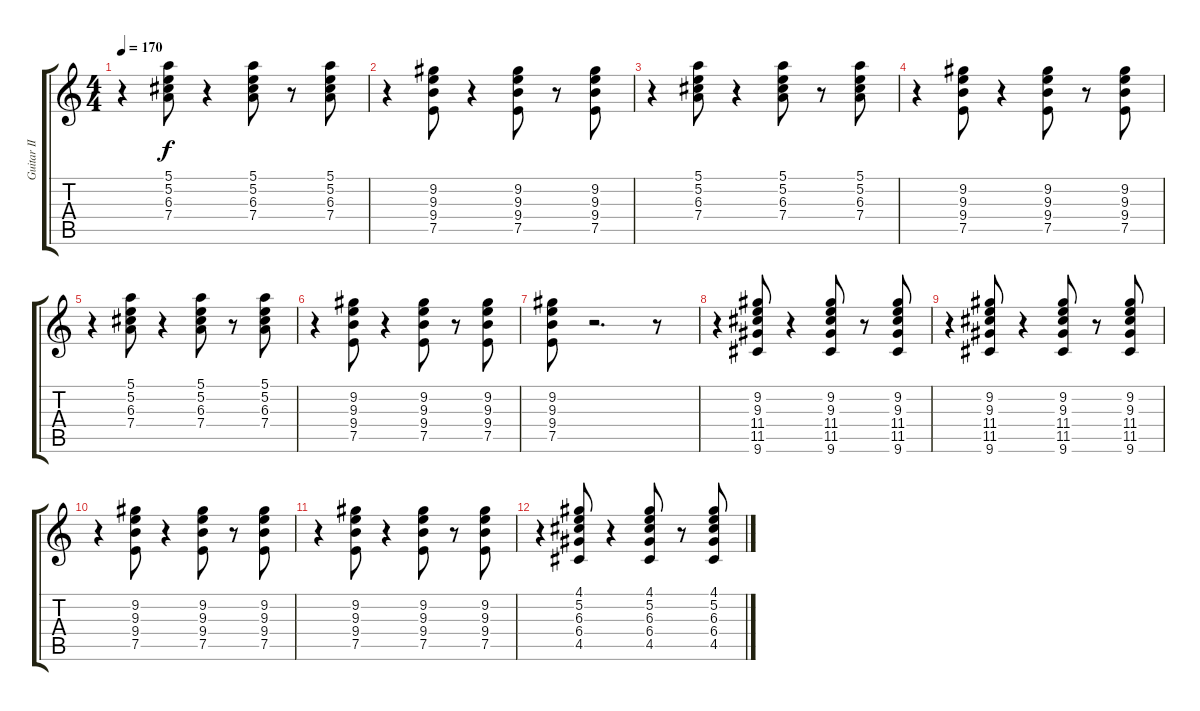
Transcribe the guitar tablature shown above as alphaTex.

\track ("Guitar II" "Guitar II") {instrument electricguitarclean}
\staff {score tabs}
\tuning (E4 B3 G3 D3 A2 E2) {hide}
\ts (4 4)
\tempo 170
\clef g2
\ks c
r.4{dy f} (5.1 5.2 6.3 7.4).8 r.4 (5.1 5.2 6.3 7.4).8 r.8 (5.1 5.2 6.3 7.4).8 |
r.4 (9.2 9.3 9.4 7.5).8 r.4 (9.2 9.3 9.4 7.5).8 r.8 (9.2 9.3 9.4 7.5).8 |
r.4 (5.1 5.2 6.3 7.4).8 r.4 (5.1 5.2 6.3 7.4).8 r.8 (5.1 5.2 6.3 7.4).8 |
r.4 (9.2 9.3 9.4 7.5).8 r.4 (9.2 9.3 9.4 7.5).8 r.8 (9.2 9.3 9.4 7.5).8 |
r.4 (5.1 5.2 6.3 7.4).8 r.4 (5.1 5.2 6.3 7.4).8 r.8 (5.1 5.2 6.3 7.4).8 |
r.4 (9.2 9.3 9.4 7.5).8 r.4 (9.2 9.3 9.4 7.5).8 r.8 (9.2 9.3 9.4 7.5).8 |
(9.2 9.3 9.4 7.5).8 r.2{d} r.8 |
r.4 (9.2 9.3 11.4 11.5 9.6).8 r.4 (9.2 9.3 11.4 11.5 9.6).8 r.8 (9.2 9.3 11.4 11.5 9.6).8 |
r.4 (9.2 9.3 11.4 11.5 9.6).8 r.4 (9.2 9.3 11.4 11.5 9.6).8 r.8 (9.2 9.3 11.4 11.5 9.6).8 |
r.4 (9.2 9.3 9.4 7.5).8 r.4 (9.2 9.3 9.4 7.5).8 r.8 (9.2 9.3 9.4 7.5).8 |
r.4 (9.2 9.3 9.4 7.5).8 r.4 (9.2 9.3 9.4 7.5).8 r.8 (9.2 9.3 9.4 7.5).8 |
r.4 (4.1 5.2 6.3 6.4 4.5).8 r.4 (4.1 5.2 6.3 6.4 4.5).8 r.8 (4.1 5.2 6.3 6.4 4.5).8
